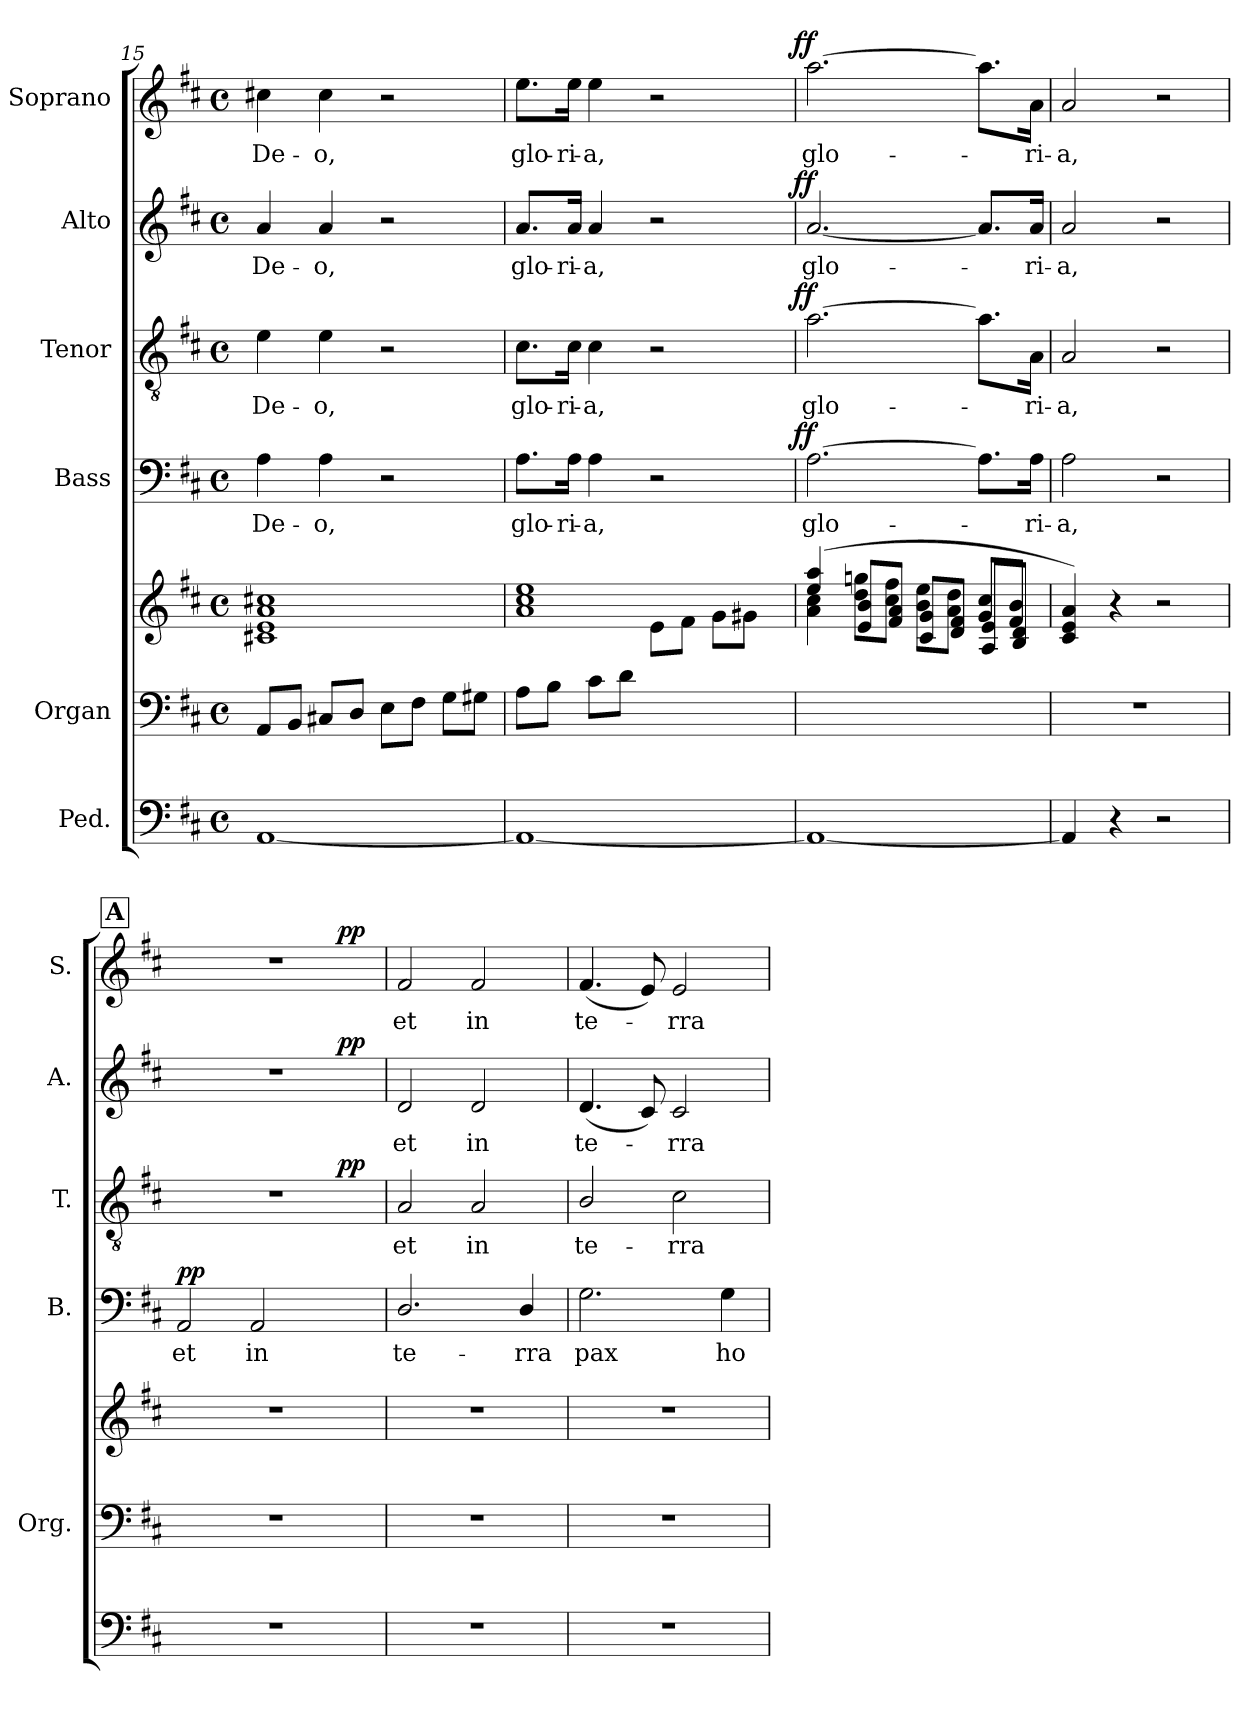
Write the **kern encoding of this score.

**kern	**kern	**kern	**kern	**text	**dynam	**kern	**text	**dynam	**kern	**text	**dynam	**kern	**text	**dynam
*part6	*part5	*part5	*part4	*part4	*part4	*part3	*part3	*part3	*part2	*part2	*part2	*part1	*part1	*part1
*staff7	*staff6	*staff5	*staff4	*staff4	*staff4	*staff3	*staff3	*staff3	*staff2	*staff2	*staff2	*staff1	*staff1	*staff1
*I"Ped.	*I"Organ	*	*I"Bass	*	*	*I"Tenor	*	*	*I"Alto	*	*	*I"Soprano	*	*
*	*I'Org.	*	*I'B.	*	*	*I'T.	*	*	*I'A.	*	*	*I'S.	*	*
!!LO:LB:g=z
*clefF4	*clefF4	*clefG2	*clefF4	*	*	*clefGv2	*	*	*clefG2	*	*	*clefG2	*	*
*	*	*	*	*	*	*ITrd7c12	*	*	*	*	*	*	*	*
*k[f#c#]	*k[f#c#]	*k[f#c#]	*k[f#c#]	*	*	*k[f#c#]	*	*	*k[f#c#]	*	*	*k[f#c#]	*	*
*D:	*D:	*D:	*D:	*	*	*D:	*	*	*D:	*	*	*D:	*	*
*M4/4	*M4/4	*M4/4	*M4/4	*	*	*M4/4	*	*	*M4/4	*	*	*M4/4	*	*
*met(c)	*met(c)	*met(c)	*met(c)	*	*	*met(c)	*	*	*met(c)	*	*	*met(c)	*	*
=15	=15	=15	=15	=15	=15	=15	=15	=15	=15	=15	=15	=15	=15	=15
!	!	!	!	!LO:LY:b:color=#000000	!	!	!	!	!	!	!	!	!	!
!	!	!	!	!	!	!	!LO:LY:b:color=#000000	!	!	!	!	!	!	!
!	!	!	!	!	!	!	!	!	!	!LO:LY:b:color=#000000	!	!	!	!
!	!	!	!	!	!	!	!	!	!	!	!	!	!LO:LY:b:color=#000000	!
[1AAi	8AAi/L	1c#Xi 1ei 1ai 1cc#Xi	4Ai\	De-	.	4Ei\	De-	.	4ai/	De-	.	4cc#Xi\	De-	.
.	8BBi/J	.	.	.	.	.	.	.	.	.	.	.	.	.
!	!	!	!	!LO:LY:b:color=#000000	!	!	!	!	!	!	!	!	!	!
!	!	!	!	!	!	!	!LO:LY:b:color=#000000	!	!	!	!	!	!	!
!	!	!	!	!	!	!	!	!	!	!LO:LY:b:color=#000000	!	!	!	!
!	!	!	!	!	!	!	!	!	!	!	!	!	!LO:LY:b:color=#000000	!
.	8C#Xi/L	.	4Ai\	-o,	.	4Ei\	-o,	.	4ai/	-o,	.	4cc#i\	-o,	.
.	8Di/J	.	.	.	.	.	.	.	.	.	.	.	.	.
.	8Ei\L	.	2r	.	.	2r	.	.	2r	.	.	2r	.	.
.	8F#i\J	.	.	.	.	.	.	.	.	.	.	.	.	.
.	8Gi\L	.	.	.	.	.	.	.	.	.	.	.	.	.
.	8G#Xi\J	.	.	.	.	.	.	.	.	.	.	.	.	.
=16	=16	=16	=16	=16	=16	=16	=16	=16	=16	=16	=16	=16	=16	=16
*	*	*^	*	*	*	*	*	*	*	*	*	*	*	*
!	!	!	!	!	!LO:LY:b:color=#000000	!	!	!	!	!	!	!	!	!	!
!	!	!	!	!	!	!	!	!LO:LY:b:color=#000000	!	!	!	!	!	!	!
!	!	!	!	!	!	!	!	!	!	!	!LO:LY:b:color=#000000	!	!	!	!
!	!	!	!	!	!	!	!	!	!	!	!	!	!	!LO:LY:b:color=#000000	!
*	*	*	*	*^	*	*	*^	*	*	*^	*	*	*^	*	*
1AAi_	8Ai\L	1ai 1cc#i 1eei	2ryy	8.Ai\L	2ryy	glo-	.	8.C#i\L	2ryy	glo-	.	8.ai/L	2ryy	glo-	.	8.eei\L	2ryy	glo-	.
.	8Bi\J	.	.	.	.	.	.	.	.	.	.	.	.	.	.	.	.	.	.
!	!	!	!	!	!	!LO:LY:b:color=#000000	!	!	!	!	!	!	!	!	!	!	!	!	!
!	!	!	!	!	!	!	!	!	!	!LO:LY:b:color=#000000	!	!	!	!	!	!	!	!	!
!	!	!	!	!	!	!	!	!	!	!	!	!	!	!LO:LY:b:color=#000000	!	!	!	!	!
!	!	!	!	!	!	!	!	!	!	!	!	!	!	!	!	!	!	!LO:LY:b:color=#000000	!
.	.	.	.	16Ai\Jk	.	-ri-	.	16C#i\Jk	.	-ri-	.	16ai/Jk	.	-ri-	.	16eei\Jk	.	-ri-	.
!	!	!	!	!	!	!LO:LY:b:color=#000000	!	!	!	!	!	!	!	!	!	!	!	!	!
!	!	!	!	!	!	!	!	!	!	!LO:LY:b:color=#000000	!	!	!	!	!	!	!	!	!
!	!	!	!	!	!	!	!	!	!	!	!	!	!	!LO:LY:b:color=#000000	!	!	!	!	!
!	!	!	!	!	!	!	!	!	!	!	!	!	!	!	!	!	!	!LO:LY:b:color=#000000	!
.	8c#i\L	.	.	4Ai\	.	-a,	.	4C#i\	.	-a,	.	4ai/	.	-a,	.	4eei\	.	-a,	.
.	8di\J	.	.	.	.	.	.	.	.	.	.	.	.	.	.	.	.	.	.
.	2ryy	.	8ei\L	2r	4ryy	.	.	2r	4ryy	.	.	2r	4ryy	.	.	2r	4ryy	.	.
.	.	.	8f#i\J	.	.	.	.	.	.	.	.	.	.	.	.	.	.	.	.
.	.	.	8gi\L	.	8ryy	.	.	.	8ryy	.	.	.	8ryy	.	.	.	8ryy	.	.
.	.	.	8g#Xi\J	.	16ryy	.	.	.	16ryy	.	.	.	16ryy	.	.	.	16ryy	.	.
.	.	.	.	.	32ryy	.	.	.	32ryy	.	.	.	32ryy	.	.	.	32ryy	.	.
.	.	.	.	.	64ryy	.	.	.	64ryy	.	.	.	64ryy	.	.	.	64ryy	.	.
.	.	.	.	.	128...ryy	.	.	.	128...ryy	.	.	.	128...ryy	.	.	.	128...ryy	.	.
.	.	.	.	.	1024ryy	.	ff	.	1024ryy	.	ff	.	1024ryy	.	ff	.	1024ryy	.	ff
*	*	*	*	*v	*v	*	*	*	*	*	*	*v	*v	*	*	*v	*v	*	*
*	*	*	*	*	*	*	*v	*v	*	*	*	*	*	*	*	*
=17	=17	=17	=17	=17	=17	=17	=17	=17	=17	=17	=17	=17	=17	=17	=17
*	*	*	*	*^	*	*	*^	*	*	*^	*	*	*^	*	*
!	!	!	!	!	!	!LO:LY:b:color=#000000	!	!	!	!	!	!	!	!	!	!	!	!	!
*	*	*	*	*v	*v	*	*	*	*	*	*	*v	*v	*	*	*v	*v	*	*
*	*	*	*	*	*	*	*v	*v	*	*	*	*	*	*	*	*
*	*	*	*	*^	*	*	*^	*	*	*^	*	*	*^	*	*
!	!	!	!	!	!	!	!	!	!	!LO:LY:b:color=#000000	!	!	!	!	!	!	!	!	!
*	*	*	*	*v	*v	*	*	*	*	*	*	*v	*v	*	*	*v	*v	*	*
*	*	*	*	*	*	*	*v	*v	*	*	*	*	*	*	*	*
*	*	*	*	*^	*	*	*^	*	*	*^	*	*	*^	*	*
!	!	!	!	!	!	!	!	!	!	!	!	!	!	!LO:LY:b:color=#000000	!	!	!	!	!
*	*	*	*	*v	*v	*	*	*	*	*	*	*v	*v	*	*	*v	*v	*	*
*	*	*	*	*	*	*	*v	*v	*	*	*	*	*	*	*	*
*	*	*	*	*^	*	*	*^	*	*	*^	*	*	*^	*	*
!	!	!	!	!	!	!	!	!	!	!	!	!	!	!	!	!	!	!LO:LY:b:color=#000000	!
*	*	*	*	*v	*v	*	*	*	*	*	*	*v	*v	*	*	*v	*v	*	*
*	*	*	*	*	*	*	*v	*v	*	*	*	*	*	*	*	*
1AAi_	1ryy	(4eei/ 4aai	4ai\ 4cc#i	[2.Ai\	glo-	.	[2.Ai\	glo-	.	[2.ai/	glo-	.	[2.aai\	glo-	.
.	.	8ddi\ 8ggni\L	8ei/ 8bi/L	.	.	.	.	.	.	.	.	.	.	.	.
.	.	8cc#i\ 8ff#i\J	8f#i/ 8ai/J	.	.	.	.	.	.	.	.	.	.	.	.
.	.	8bi\ 8eei\L	8c#i/ 8gi/L	.	.	.	.	.	.	.	.	.	.	.	.
.	.	8ai\ 8ddi\J	8di/ 8f#i/J	.	.	.	.	.	.	.	.	.	.	.	.
.	.	8gi/ 8cc#i/L	8Ai/ 8ei/L	8.Ai\L]	.	.	8.Ai\L]	.	.	8.ai/L]	.	.	8.aai\L]	.	.
.	.	8f#i/ 8bi/J	8Bi/ 8di/J	.	.	.	.	.	.	.	.	.	.	.	.
!	!	!	!	!	!LO:LY:b:color=#000000	!	!	!	!	!	!	!	!	!	!
!	!	!	!	!	!	!	!	!LO:LY:b:color=#000000	!	!	!	!	!	!	!
!	!	!	!	!	!	!	!	!	!	!	!LO:LY:b:color=#000000	!	!	!	!
!	!	!	!	!	!	!	!	!	!	!	!	!	!	!LO:LY:b:color=#000000	!
.	.	.	.	16Ai\Jk	-ri-	.	16AAi\Jk	-ri-	.	16ai/Jk	-ri-	.	16ai\Jk	-ri-	.
*	*	*v	*v	*	*	*	*	*	*	*	*	*	*	*	*
=18	=18	=18	=18	=18	=18	=18	=18	=18	=18	=18	=18	=18	=18	=18
!	!	!	!	!LO:LY:b:color=#000000	!	!	!	!	!	!	!	!	!	!
!	!	!	!	!	!	!	!LO:LY:b:color=#000000	!	!	!	!	!	!	!
!	!	!	!	!	!	!	!	!	!	!LO:LY:b:color=#000000	!	!	!	!
!	!	!	!	!	!	!	!	!	!	!	!	!	!LO:LY:b:color=#000000	!
4AAi/]	1r	4c#i/ 4ei 4ai)	2Ai\	-a,	.	2AAi/	-a,	.	2ai/	-a,	.	2ai/	-a,	.
4r	.	4r	.	.	.	.	.	.	.	.	.	.	.	.
2r	.	2r	2r	.	.	2r	.	.	2r	.	.	2r	.	.
!!LO:PB:g=z
!!LO:REH:place=s1:B:color=#000000:enc=box:fs=17.1408:t=A
=19	=19	=19	=19	=19	=19	=19	=19	=19	=19	=19	=19	=19	=19	=19
!	!	!	!	!LO:LY:b:color=#000000	!	!	!	!	!	!	!	!	!	!
*	*	*	*	*	*	*^	*	*	*^	*	*	*^	*	*
1r	1r	1r	2AAi/	et	pp	1r	2ryy	.	.	1r	2ryy	.	.	1r	2ryy	.	.
!	!	!	!	!LO:LY:b:color=#000000	!	!	!	!	!	!	!	!	!	!	!	!	!
.	.	.	2AAi/	in	.	.	4ryy	.	.	.	4ryy	.	.	.	4ryy	.	.
.	.	.	.	.	.	.	8ryy	.	.	.	8ryy	.	.	.	8ryy	.	.
.	.	.	.	.	.	.	128ryy	.	.	.	128ryy	.	.	.	128ryy	.	.
.	.	.	.	.	.	.	1024ryy	.	.	.	1024ryy	.	.	.	1024ryy	.	.
.	.	.	.	.	.	.	16ryy	.	pp	.	16ryy	.	pp	.	16ryy	.	pp
.	.	.	.	.	.	.	32ryy	.	.	.	32ryy	.	.	.	32ryy	.	.
.	.	.	.	.	.	.	64ryy	.	.	.	64ryy	.	.	.	64ryy	.	.
.	.	.	.	.	.	.	256..ryy	.	.	.	256..ryy	.	.	.	256..ryy	.	.
*	*	*	*	*	*	*v	*v	*	*	*	*	*	*	*v	*v	*	*
*	*	*	*	*	*	*	*	*	*v	*v	*	*	*	*	*
=20	=20	=20	=20	=20	=20	=20	=20	=20	=20	=20	=20	=20	=20	=20
*	*	*	*	*	*	*^	*	*	*^	*	*	*^	*	*
!	!	!	!	!LO:LY:b:color=#000000	!	!	!	!	!	!	!	!	!	!	!	!	!
*	*	*	*	*	*	*v	*v	*	*	*	*	*	*	*v	*v	*	*
*	*	*	*	*	*	*	*	*	*v	*v	*	*	*	*	*
*	*	*	*	*	*	*^	*	*	*^	*	*	*^	*	*
!	!	!	!	!	!	!	!	!LO:LY:b:color=#000000	!	!	!	!	!	!	!	!	!
*	*	*	*	*	*	*v	*v	*	*	*	*	*	*	*v	*v	*	*
*	*	*	*	*	*	*	*	*	*v	*v	*	*	*	*	*
*	*	*	*	*	*	*^	*	*	*^	*	*	*^	*	*
!	!	!	!	!	!	!	!	!	!	!	!	!LO:LY:b:color=#000000	!	!	!	!	!
*	*	*	*	*	*	*v	*v	*	*	*	*	*	*	*v	*v	*	*
*	*	*	*	*	*	*	*	*	*v	*v	*	*	*	*	*
*	*	*	*	*	*	*^	*	*	*^	*	*	*^	*	*
!	!	!	!	!	!	!	!	!	!	!	!	!	!	!	!	!LO:LY:b:color=#000000	!
*	*	*	*	*	*	*v	*v	*	*	*	*	*	*	*v	*v	*	*
*	*	*	*	*	*	*	*	*	*v	*v	*	*	*	*	*
1r	1r	1r	2.Di/	te-	.	2AAi/	et	.	2di/	et	.	2f#i/	et	.
!	!	!	!	!	!	!	!LO:LY:b:color=#000000	!	!	!	!	!	!	!
!	!	!	!	!	!	!	!	!	!	!LO:LY:b:color=#000000	!	!	!	!
!	!	!	!	!	!	!	!	!	!	!	!	!	!LO:LY:b:color=#000000	!
.	.	.	.	.	.	2AAi/	in	.	2di/	in	.	2f#i/	in	.
!	!	!	!	!LO:LY:b:color=#000000	!	!	!	!	!	!	!	!	!	!
.	.	.	4Di/	-rra	.	.	.	.	.	.	.	.	.	.
=21	=21	=21	=21	=21	=21	=21	=21	=21	=21	=21	=21	=21	=21	=21
!	!	!	!	!LO:LY:b:color=#000000	!	!	!	!	!	!	!	!	!	!
!	!	!	!	!	!	!	!LO:LY:b:color=#000000	!	!	!	!	!	!	!
!	!	!	!	!	!	!	!	!	!	!LO:LY:b:color=#000000	!	!	!	!
!	!	!	!	!	!	!	!	!	!	!	!	!	!LO:LY:b:color=#000000	!
1r	1r	1r	2.Gi\	pax	.	2BBi/	te-	.	(4.di/	te-	.	(4.f#i/	te-	.
.	.	.	.	.	.	.	.	.	8c#i/)	.	.	8ei/)	.	.
!	!	!	!	!	!	!	!LO:LY:b:color=#000000	!	!	!	!	!	!	!
!	!	!	!	!	!	!	!	!	!	!LO:LY:b:color=#000000	!	!	!	!
!	!	!	!	!	!	!	!	!	!	!	!	!	!LO:LY:b:color=#000000	!
.	.	.	.	.	.	2C#i\	-rra	.	2c#i/	-rra	.	2ei/	-rra	.
!	!	!	!	!LO:LY:b:color=#000000	!	!	!	!	!	!	!	!	!	!
.	.	.	4Gi\	ho-	.	.	.	.	.	.	.	.	.	.
=	=	=	=	=	=	=	=	=	=	=	=	=	=	=
*-	*-	*-	*-	*-	*-	*-	*-	*-	*-	*-	*-	*-	*-	*-
